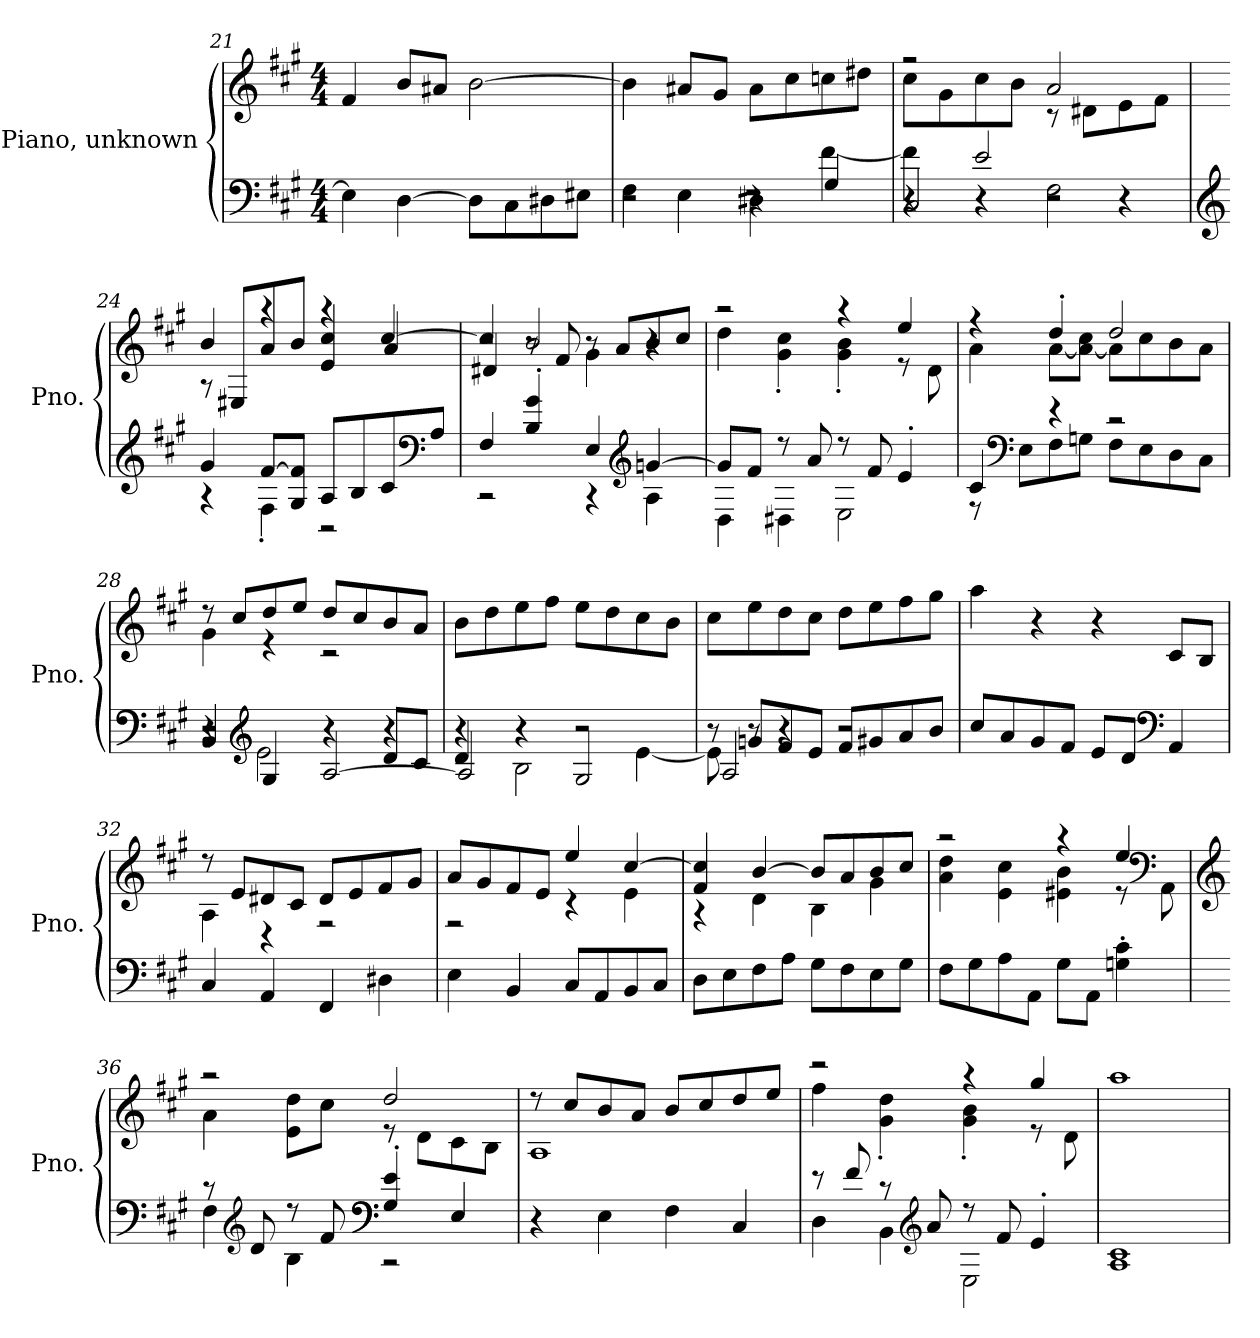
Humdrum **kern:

**kern	**kern
*part1	*part1
*staff2	*staff1
*I"Piano, unknown	*
*I'Pno.	*
*clefF4	*clefG2
*k[f#c#g#]	*k[f#c#g#]
*M4/4	*M4/4
=21	=21
4E\]	4f#/
[4D\	8b/L
.	8a#X/J
8D\L]	[2b\
8C#\	.
8D#X\	.
8E#X\J	.
!!LO:LB:g=z
=22	=22
*^	*
*	*^	*
1r	4F#\	2r	4b\]
.	4E\	.	8a#X/L
.	.	.	8g#/J
.	4D#X\	4r	8a#\L
.	.	.	8cc#\
.	[4f#\	4G#/	8ccn\
.	.	.	8dd#X\J
=23	=23	=23	=23
*	*	*	*^
4r	4f#\]	2C#/	2r	8cc#\L
.	.	.	.	8g#\
2e/	4r	.	.	8cc#\
.	.	.	.	8b\J
.	2F#\	2r	2a/	8r
.	.	.	.	8d#X\L
4r	.	.	.	8e\
.	.	.	.	8f#\J
*v	*v	*v	*	*
=24	=24	=24
*clefG2	*	*
*^	*	*
4g#/	4r	4b/	8r
.	.	.	8E#X/L
[8f#/L	4F#'\	4r	8a/
8G#/ 8f#/]J	.	.	8b/J
8A/L	2r	4r	4e/ 4cc#/
8B/	.	.	.
8c#/	.	[4cc#/	4a/
*clefF4	*	*	*
8A/J	.	.	.
!!LO:PB:g=z
=25	=25	=25	=25
*	*	*	*^
4F#/	2r	4cc#/]	2r	4d#X/
4B/' 4g#/'	.	2b/	.	8r
.	.	.	.	8f#/
4E/	4r	.	4g#\	8r
.	.	.	.	8a/L
*clefG2	*	*	*	*
[4gn/	4A\	4r	4r	8b/
.	.	.	.	8cc#/J
*	*	*	*v	*v
=26	=26	=26	=26
8g/L]	4D\	2r	4dd\
8f#/J	.	.	.
8r	4D#X\	.	4g#\' 4cc#\'
8a/	.	.	.
8r	2E\	4r	4g#\' 4b\'
8f#/	.	.	.
4e'/	.	4ee/	8r
.	.	.	8d\
=27	=27	=27	=27
4c#/	8r	4r	4a\
*clefF4	*	*	*
.	8E\L	.	.
4r	8F#\	4dd'/	[8a\L
.	8Gn\J	.	8a\_ 8cc#\J
2r	8F#\L	2dd/	8a\L]
.	8E\	.	8cc#\
.	8D\	.	8b\
.	8C#\J	.	8a\J
=28	=28	=28	=28
*	*^	*	*
4BB/	4r	2r	8r	4g#\
.	.	.	8cc#/L	.
*clefG2	*	*	*	*
4G#/	2e\	.	8dd/	4r
.	.	.	8ee/J	.
4r	.	[2A/	8dd/L	2r
.	.	.	8cc#/	.
8d/L	4r	.	8b/	.
8c#/J	.	.	8a/J	.
*	*	*	*v	*v
!!LO:LB:g=z
=29	=29	=29	=29
4d/	4r	2A/]	8b\L
.	.	.	8dd\
4r	2B\	.	8ee\
.	.	.	8ff#\J
2r	.	2G#/	8ee\L
.	.	.	8dd\
.	[4e\	.	8cc#\
.	.	.	8b\J
=30	=30	=30	=30
8r	8e\]	2A/	8cc#\L
8gn/L	8r	.	8ee\
8f#/	4r	.	8dd\
8e/J	.	.	8cc#\J
8f#/L	2r	2r	8dd\L
8g#X/	.	.	8ee\
8a/	.	.	8ff#\
8b/J	.	.	8gg#\J
*v	*v	*v	*
=31	=31
8cc#/L	4aa\
8a/	.
8g#/	4r
8f#/J	.
8e/L	4r
8d/J	.
*clefF4	*
4AA/	8c#/L
.	8B/J
=32	=32
*	*^
4C#/	8r	4A\
.	8e/L	.
4AA/	8d#X/	4r
.	8c#/J	.
4FF#/	8d#/L	2r
.	8e/	.
4D#X\	8f#/	.
.	8g#/J	.
!!LO:LB:g=z	!!
=33	=33	=33
4E\	8a/L	2r
.	8g#/	.
4BB/	8f#/	.
.	8e/J	.
8C#/L	4ee/	4r
8AA/	.	.
8BB/	[4cc#/	4e\
8C#/J	.	.
=34	=34	=34
8D\L	4f#/ 4cc#/]	4r
8E\	.	.
8F#\	[4b/	4d\
8A\J	.	.
8G#\L	8b/L]	4B\
8F#\	8a/	.
8E\	8b/	4g#\
8G#\J	8cc#/J	.
=35	=35	=35
8F#\L	2r	4a\ 4dd\
8G#\	.	.
8A\	.	4e\ 4cc#\
8AA\J	.	.
8G#\L	4r	4e#X\ 4b\
8AA\J	.	.
4Gn\' 4c#\'	4ee/	8r
*	*clefF4	*
.	.	8AA\
=36	=36	=36
*	*clefG2	*
*^	*	*
8r	4F#\	2r	4a\
*clefG2	*	*	*
8d/	.	.	.
8r	4B\	.	8e\ 8dd\L
8f#/	.	.	8cc#\J
*clefF4	*	*	*
4G#/' 4e/'	2r	2dd/	8r
.	.	.	8d\L
4E/	.	.	8c#\
.	.	.	8B\J
*v	*v	*	*
!!LO:LB:g=z	!!
=37	=37	=37
4r	8r	1A
.	8cc#/L	.
4E\	8b/	.
.	8a/J	.
4F#\	8b/L	.
.	8cc#/	.
4C#/	8dd/	.
.	8ee/J	.
=38	=38	=38
*^	*	*
8r	4D\	2r	4ff#\
8f#/	.	.	.
8r	4BB\	.	4g#\' 4dd\'
*clefG2	*	*	*
8a/	.	.	.
8r	2E\	4r	4g#\' 4b\'
8f#/	.	.	.
4e'/	.	4gg#/	8r
.	.	.	8d\
*v	*v	*	*
*	*v	*v
=39	=39
1A 1c#	1aa
=	=
*-	*-
